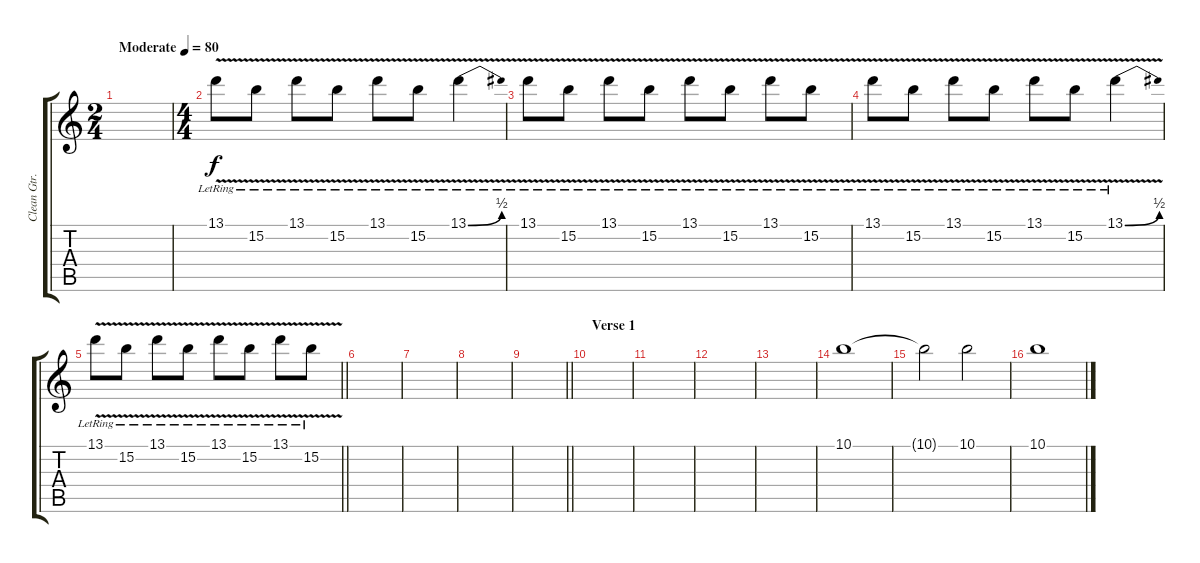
\track ("Clean Gtr. 1" "Clean Gtr.") {instrument electricguitarclean}
\staff {score tabs}
\tuning (Db4 Ab3 E3 B2 Gb2 B1) {hide}
\ts (2 4)
\tempo (80 "Moderate")
\clef g2
\ks c
|
\ts (4 4)
13.1{v lr}.8 15.2{v lr}.8 13.1{v lr}.8 15.2{v lr}.8 13.1{v lr}.8 15.2{v lr}.8 13.1{be (bend 0 0 60 2) v lr}.4 |
13.1{v lr}.8 15.2{v lr}.8 13.1{v lr}.8 15.2{v lr}.8 13.1{v lr}.8 15.2{v lr}.8 13.1{v lr}.8 15.2{v lr}.8 |
13.1{v lr}.8 15.2{v lr}.8 13.1{v lr}.8 15.2{v lr}.8 13.1{v lr}.8 15.2{v lr}.8 13.1{be (bend 0 0 60 2) v lr}.4 |
\barLineRight lightlight
13.1{v lr}.8 15.2{v lr}.8 13.1{v lr}.8 15.2{v lr}.8 13.1{v lr}.8 15.2{v lr}.8 13.1{v lr}.8 15.2{v lr}.8 |
\section ("" "")
|
|
|
\barLineRight lightlight
|
\section ("" "Verse 1")
|
|
|
|
10.1.1 |
10.1{t}.2 10.1.2 |
10.1.1
